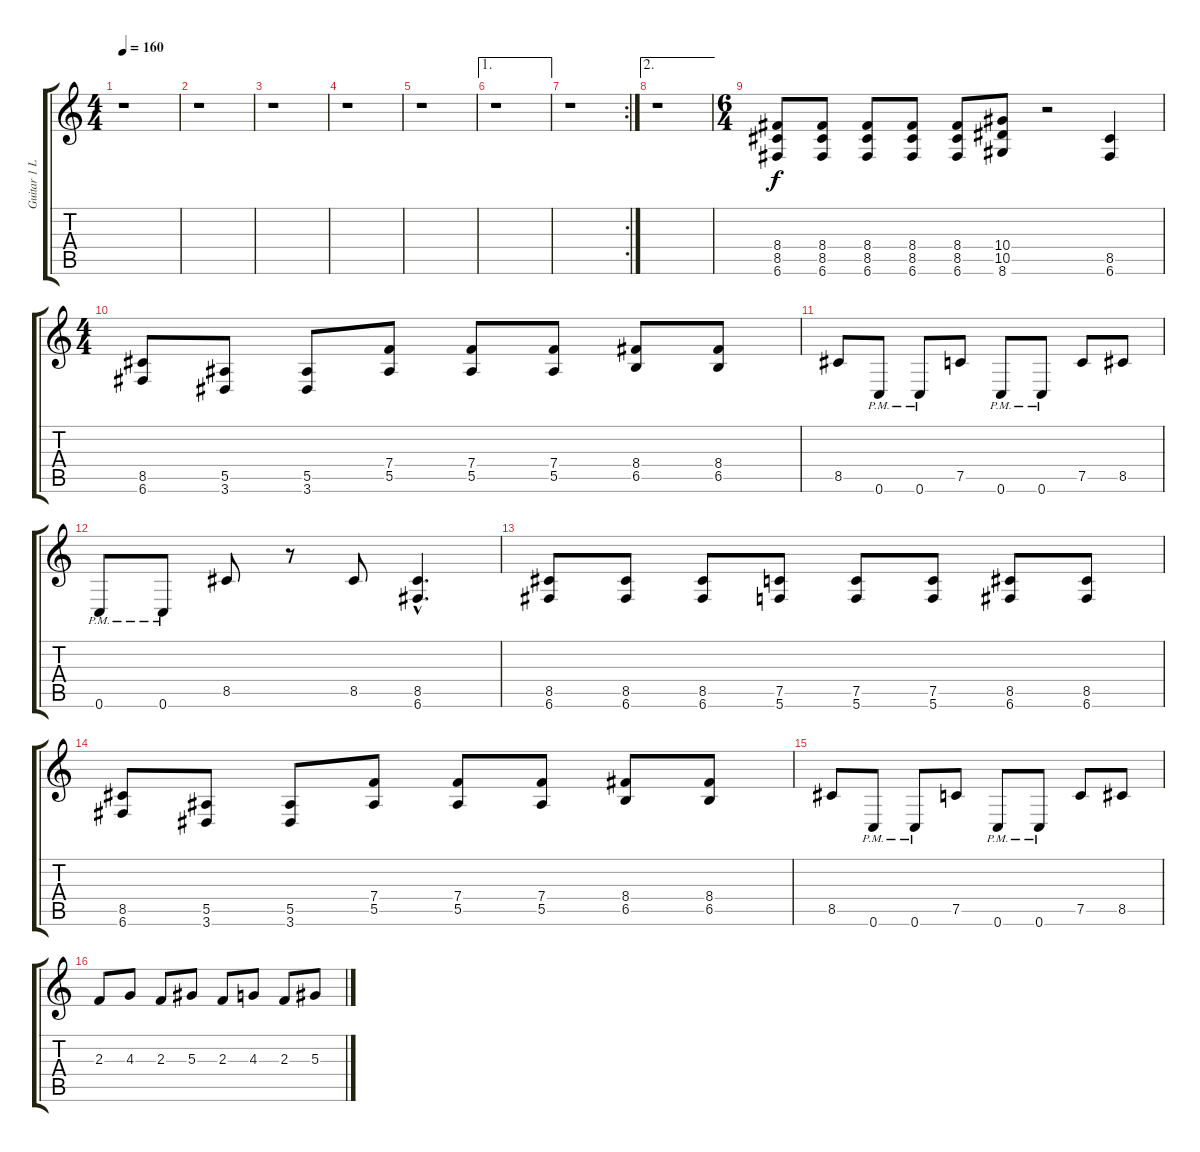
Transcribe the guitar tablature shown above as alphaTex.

\track ("Guitar 1 Left (Jesper)" "Guitar 1 L") {instrument distortionguitar}
\staff {score tabs}
\tuning (C4 G3 Eb3 Bb2 F2 C2) {hide}
\ts (4 4)
\tempo 160
\clef g2
\ks c
r.1{dy f} |
r.1 |
r.1 |
r.1 |
r.1 |
\ae 1
r.1 |
\rc 2
r.1 |
\ae 2
r.1 |
\ts (6 4)
(8.4 8.5 6.6).8 (8.4 8.5 6.6).8 (8.4 8.5 6.6).8 (8.4 8.5 6.6).8 (8.4 8.5 6.6).8 (10.4 10.5 8.6).8 r.2 (8.5 6.6).4 |
\ts (4 4)
(8.5 6.6).8 (5.5 3.6).8 (5.5 3.6).8 (7.4 5.5).8 (7.4 5.5).8 (7.4 5.5).8 (8.4 6.5).8 (8.4 6.5).8 |
8.5.8 0.6{pm}.8 0.6{pm}.8 7.5.8 0.6{pm}.8 0.6{pm}.8 7.5.8 8.5.8 |
0.6{pm}.8 0.6{pm}.8 8.5.8 r.8 8.5.8 (8.5{hac} 6.6{hac}).4{d} |
(8.5 6.6).8 (8.5 6.6).8 (8.5 6.6).8 (7.5 5.6).8 (7.5 5.6).8 (7.5 5.6).8 (8.5 6.6).8 (8.5 6.6).8 |
(8.5 6.6).8 (5.5 3.6).8 (5.5 3.6).8 (7.4 5.5).8 (7.4 5.5).8 (7.4 5.5).8 (8.4 6.5).8 (8.4 6.5).8 |
8.5.8 0.6{pm}.8 0.6{pm}.8 7.5.8 0.6{pm}.8 0.6{pm}.8 7.5.8 8.5.8 |
2.3.8 4.3.8 2.3.8 5.3.8 2.3.8 4.3.8 2.3.8 5.3.8
